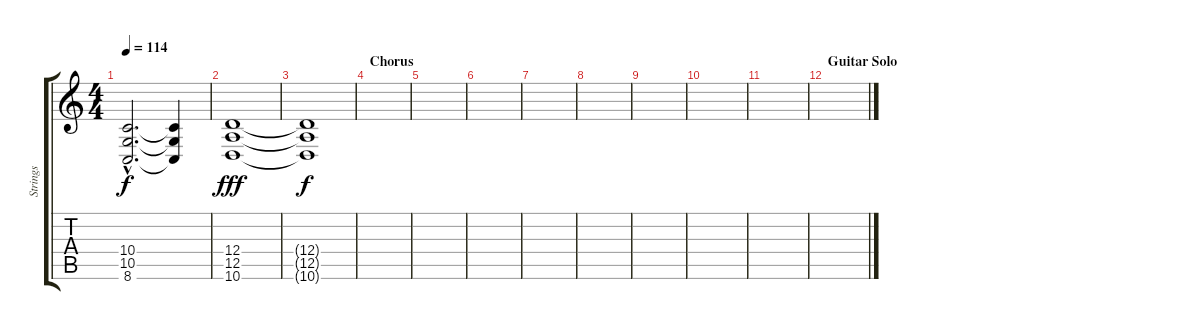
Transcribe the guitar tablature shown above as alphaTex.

\track ("Strings" "Strings") {instrument stringensemble1}
\staff {score tabs}
\tuning (E4 B3 G3 D3 A2 E2) {hide}
\ts (4 4)
\tempo 114
\clef g2
\ks c
(10.4{hac} 10.5{hac} 8.6{hac}).2{d dy f} (10.4{t} 10.5{t} 8.6{t}).4 |
(12.4 12.5 10.6).1{dy fff} |
(12.4{t} 12.5{t} 10.6{t}).1{dy f} |
\section ("" "Chorus")
|
|
|
|
|
|
|
|
\section ("" "Guitar Solo")
